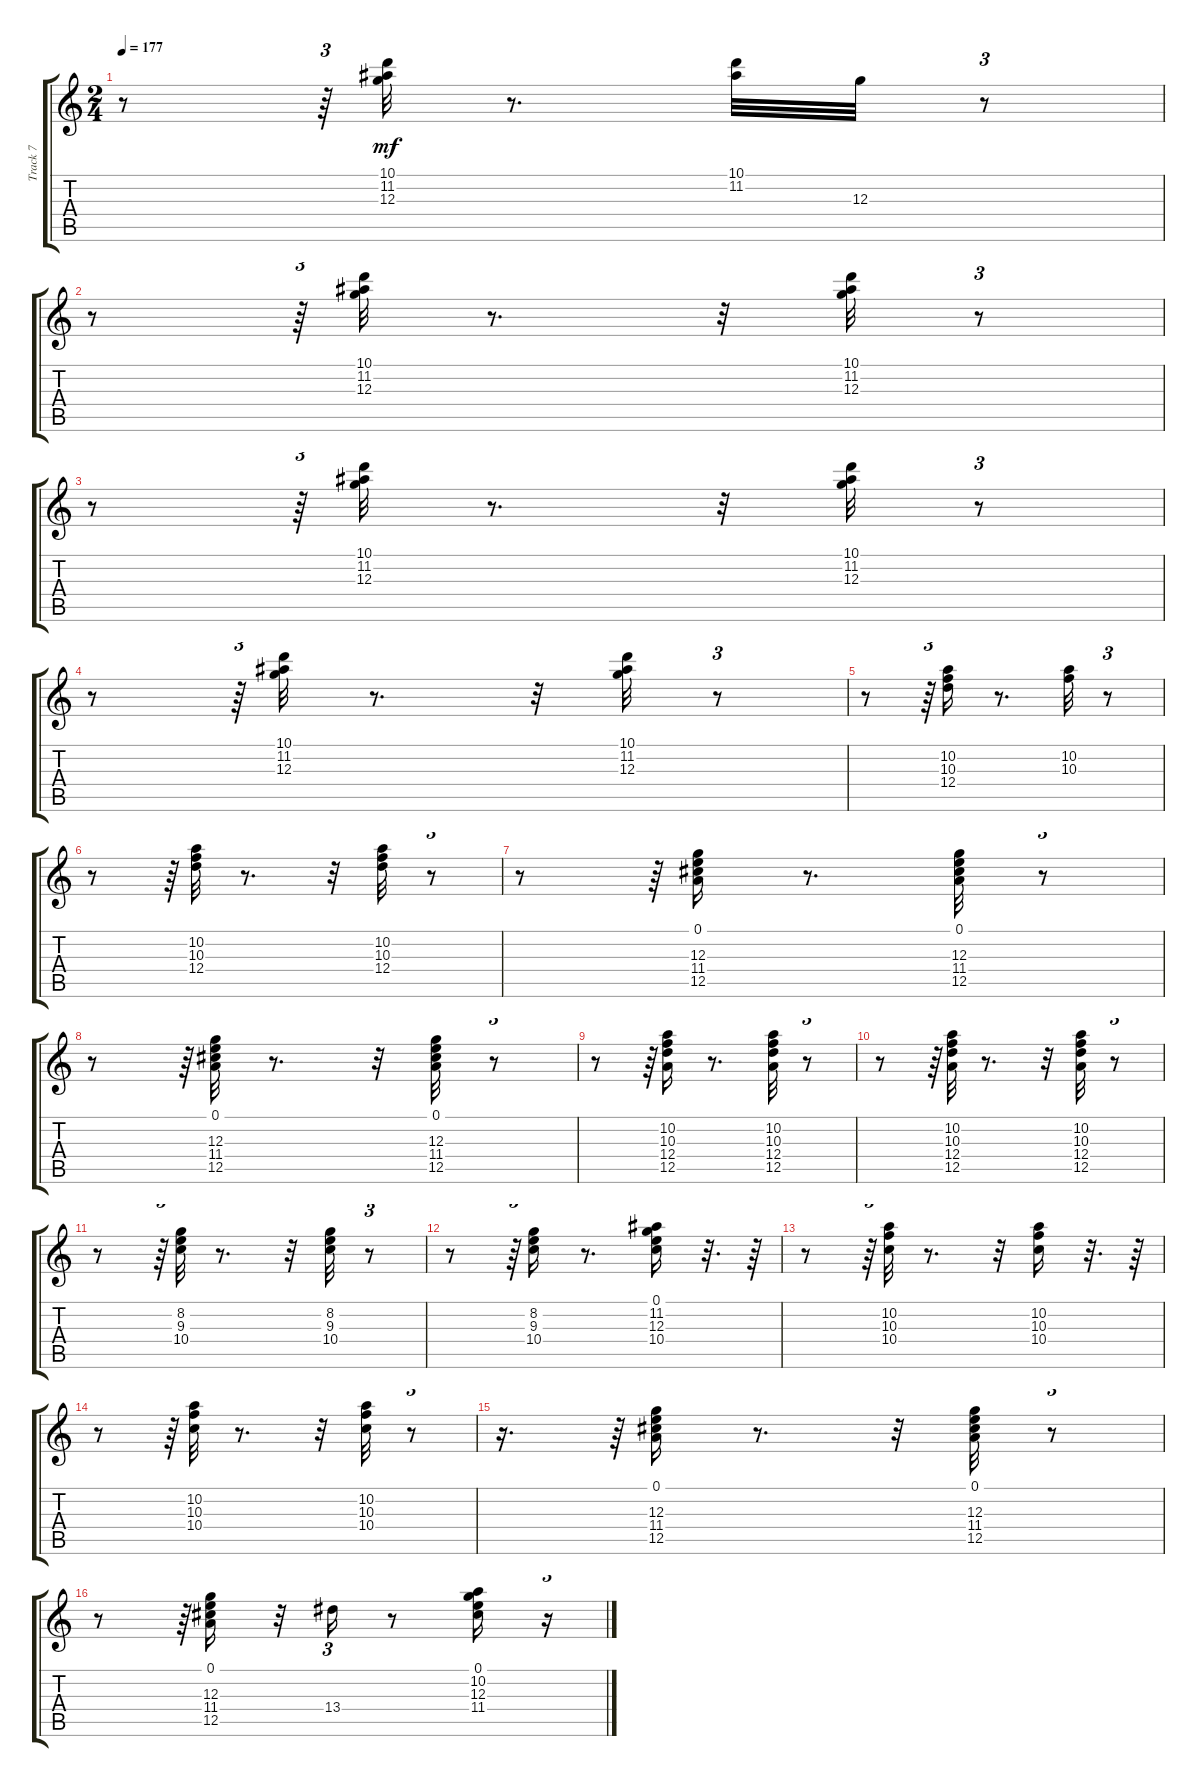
\track ("Track 7" "Track 7") {instrument acousticguitarnylon}
\staff {score tabs}
\tuning (E4 B3 G3 D3 A2 E2) {hide}
\ts (2 4)
\tempo 177
\clef g2
\ks c
r.8{dy mf} r.64{tu (3 2)} (10.1 11.2 12.3).32 r.8{d} (10.1 11.2).32 12.3.32 r.8{tu (3 2)} |
r.8 r.64{tu (3 2)} (10.1 11.2 12.3).32 r.8{d} r.32 (10.1 11.2 12.3).32 r.8{tu (3 2)} |
r.8 r.64{tu (3 2)} (10.1 11.2 12.3).32 r.8{d} r.32 (10.1 11.2 12.3).32 r.8{tu (3 2)} |
r.8 r.64{tu (3 2)} (10.1 11.2 12.3).32 r.8{d} r.32 (10.1 11.2 12.3).32 r.8{tu (3 2)} |
r.8 r.64{tu (3 2)} (10.2 10.3 12.4).16 r.8{d} (10.2 10.3).32 r.8{tu (3 2)} |
r.8 r.64{tu (3 2)} (10.2 10.3 12.4).32 r.8{d} r.32 (10.2 10.3 12.4).32 r.8{tu (3 2)} |
r.8 r.64{tu (3 2)} (0.1 12.3 11.4 12.5).16 r.8{d} (0.1 12.3 11.4 12.5).32 r.8{tu (3 2)} |
r.8 r.64{tu (3 2)} (0.1 12.3 11.4 12.5).32 r.8{d} r.32 (0.1 12.3 11.4 12.5).32 r.8{tu (3 2)} |
r.8 r.64{tu (3 2)} (10.2 10.3 12.4 12.5).16 r.8{d} (10.2 10.3 12.4 12.5).32 r.8{tu (3 2)} |
r.8 r.64{tu (3 2)} (10.2 10.3 12.4 12.5).32 r.8{d} r.32 (10.2 10.3 12.4 12.5).32 r.8{tu (3 2)} |
r.8 r.64{tu (3 2)} (8.2 9.3 10.4).32 r.8{d} r.32 (8.2 9.3 10.4).32 r.8{tu (3 2)} |
r.8 r.64{tu (3 2)} (8.2 9.3 10.4).16 r.8{d} (0.1 11.2 12.3 10.4).16 r.32{d} r.64 |
r.8 r.64{tu (3 2)} (10.2 10.3 10.4).32 r.8{d} r.32 (10.2 10.3 10.4).16 r.32{d} r.64 |
r.8 r.64{tu (3 2)} (10.2 10.3 10.4).32 r.8{d} r.32 (10.2 10.3 10.4).32 r.8{tu (3 2)} |
r.16{d} r.64{tu (3 2)} (0.1 12.3 11.4 12.5).16 r.8{d} r.32 (0.1 12.3 11.4 12.5).32 r.8{tu (3 2)} |
r.8 r.64{tu (3 2)} (0.1 12.3 11.4 12.5).16 r.32 13.4.16{tu (3 2)} r.8 (0.1 10.2 12.3 11.4).16 r.16{tu (3 2)}
